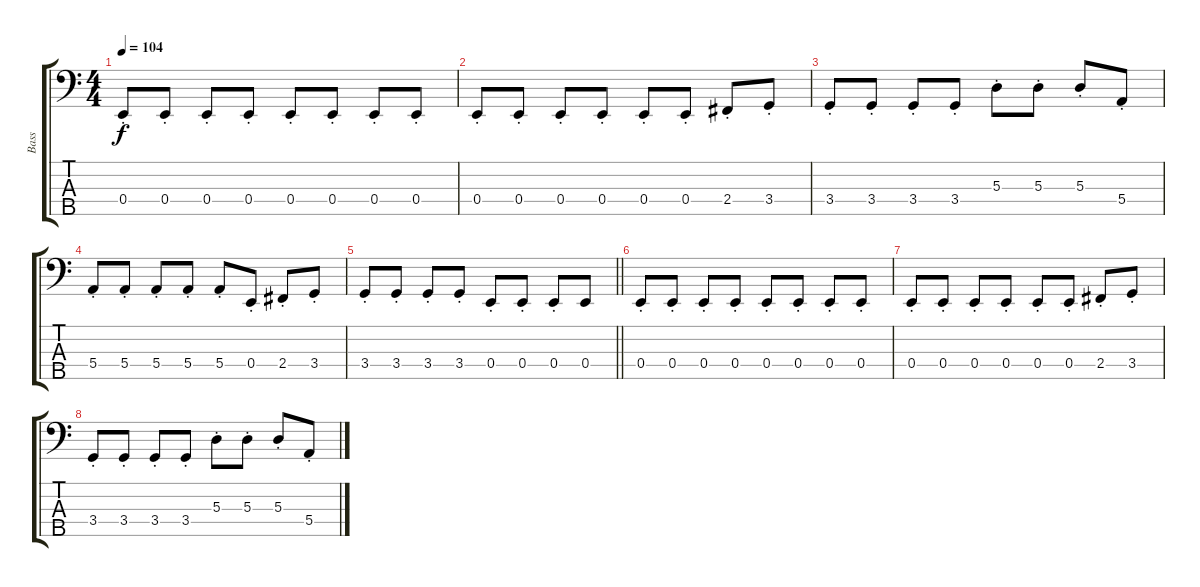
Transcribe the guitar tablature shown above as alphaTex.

\track ("Bass" "Bass") {instrument electricbassfinger}
\staff {score tabs}
\tuning (G2 D2 A1 E1 B0) {hide}
\ts (4 4)
\tempo 104
\clef f4
\ks c
0.4{st}.8{dy f} 0.4{st}.8 0.4{st}.8 0.4{st}.8 0.4{st}.8 0.4{st}.8 0.4{st}.8 0.4{st}.8 |
0.4{st}.8 0.4{st}.8 0.4{st}.8 0.4{st}.8 0.4{st}.8 0.4{st}.8 2.4{st}.8 3.4{st}.8 |
3.4{st}.8 3.4{st}.8 3.4{st}.8 3.4{st}.8 5.3{st}.8 5.3{st}.8 5.3{st}.8 5.4{st}.8 |
5.4{st}.8 5.4{st}.8 5.4{st}.8 5.4{st}.8 5.4{st}.8 0.4{st}.8 2.4{st}.8 3.4{st}.8 |
\barLineRight lightlight
3.4{st}.8 3.4{st}.8 3.4{st}.8 3.4{st}.8 0.4{st}.8 0.4{st}.8 0.4{st}.8 0.4.8 |
0.4{st}.8 0.4{st}.8 0.4{st}.8 0.4{st}.8 0.4{st}.8 0.4{st}.8 0.4{st}.8 0.4{st}.8 |
0.4{st}.8 0.4{st}.8 0.4{st}.8 0.4{st}.8 0.4{st}.8 0.4{st}.8 2.4{st}.8 3.4{st}.8 |
3.4{st}.8 3.4{st}.8 3.4{st}.8 3.4{st}.8 5.3{st}.8 5.3{st}.8 5.3{st}.8 5.4{st}.8
